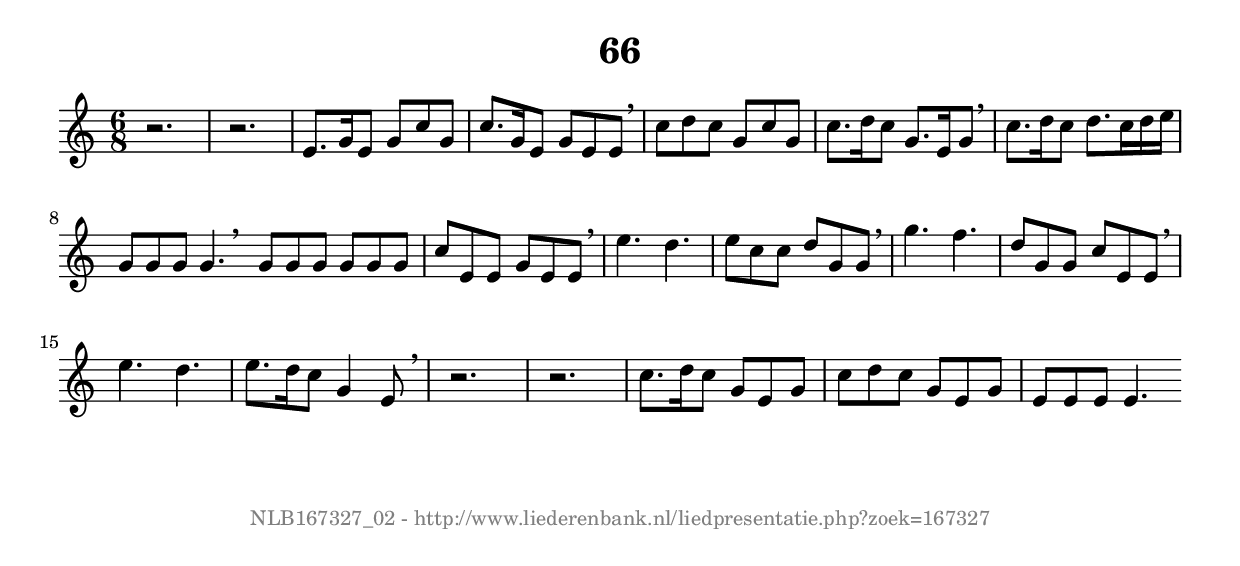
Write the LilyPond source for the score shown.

%
% produced by wce2krn 1.64 (7 June 2014)
%
\version"2.16"
#(append! paper-alist '(("long" . (cons (* 210 mm) (* 2000 mm)))))
#(set-default-paper-size "long")
sb = {\breathe}
mBreak = {\breathe }
bBreak = {\breathe }
x = {\once\override NoteHead #'style = #'cross }
gl=\glissando
itime={\override Staff.TimeSignature #'stencil = ##f }
ficta = {\once\set suggestAccidentals = ##t}
fine = {\once\override Score.RehearsalMark #'self-alignment-X = #1 \mark \markup {\italic{Fine}}}
dc = {\once\override Score.RehearsalMark #'self-alignment-X = #1 \mark \markup {\italic{D.C.}}}
dcf = {\once\override Score.RehearsalMark #'self-alignment-X = #1 \mark \markup {\italic{D.C. al Fine}}}
dcc = {\once\override Score.RehearsalMark #'self-alignment-X = #1 \mark \markup {\italic{D.C. al Coda}}}
ds = {\once\override Score.RehearsalMark #'self-alignment-X = #1 \mark \markup {\italic{D.S.}}}
dsf = {\once\override Score.RehearsalMark #'self-alignment-X = #1 \mark \markup {\italic{D.S. al Fine}}}
dsc = {\once\override Score.RehearsalMark #'self-alignment-X = #1 \mark \markup {\italic{D.S. al Coda}}}
pv = {\set Score.repeatCommands = #'((volta "1"))}
sv = {\set Score.repeatCommands = #'((volta "2"))}
tv = {\set Score.repeatCommands = #'((volta "3"))}
qv = {\set Score.repeatCommands = #'((volta "4"))}
xv = {\set Score.repeatCommands = #'((volta #f))}
\header{ tagline = ""
title = "66"
}
\score {{
\key c \major
\relative g'
{
\set melismaBusyProperties = #'()
\time 6/8
\tempo 4=120
\override Score.MetronomeMark #'transparent = ##t
\override Score.RehearsalMark #'break-visibility = #(vector #t #t #f)
r2. r2. e8. g16 e8 g c g c8. g16 e8 g e e \mBreak \bar "|"
c'8 d c g c g c8. d16 c8 g8. e16 g8 \sb c8. d16 c8 d8. c16 d e g,8 g g g4. \bar":|:" \bBreak
g8 g g g g g c e, e g e e \sb e'4. d e8 c c d g, g \mBreak \bar "|"
g'4. f d8 g, g c e, e \sb e'4. d e8. d16 c8 g4 e8 \mBreak \bar "|"
r2. r2. c'8. d16 c8 g8 e g c d c g e g e e e e4. \bar":|"
 }}
 \midi { }
 \layout {
            indent = 0.0\cm
}
}
\markup { \vspace #0 } \markup { \with-color #grey \fill-line { \center-column { \smaller "NLB167327_02 - http://www.liederenbank.nl/liedpresentatie.php?zoek=167327" } } }
